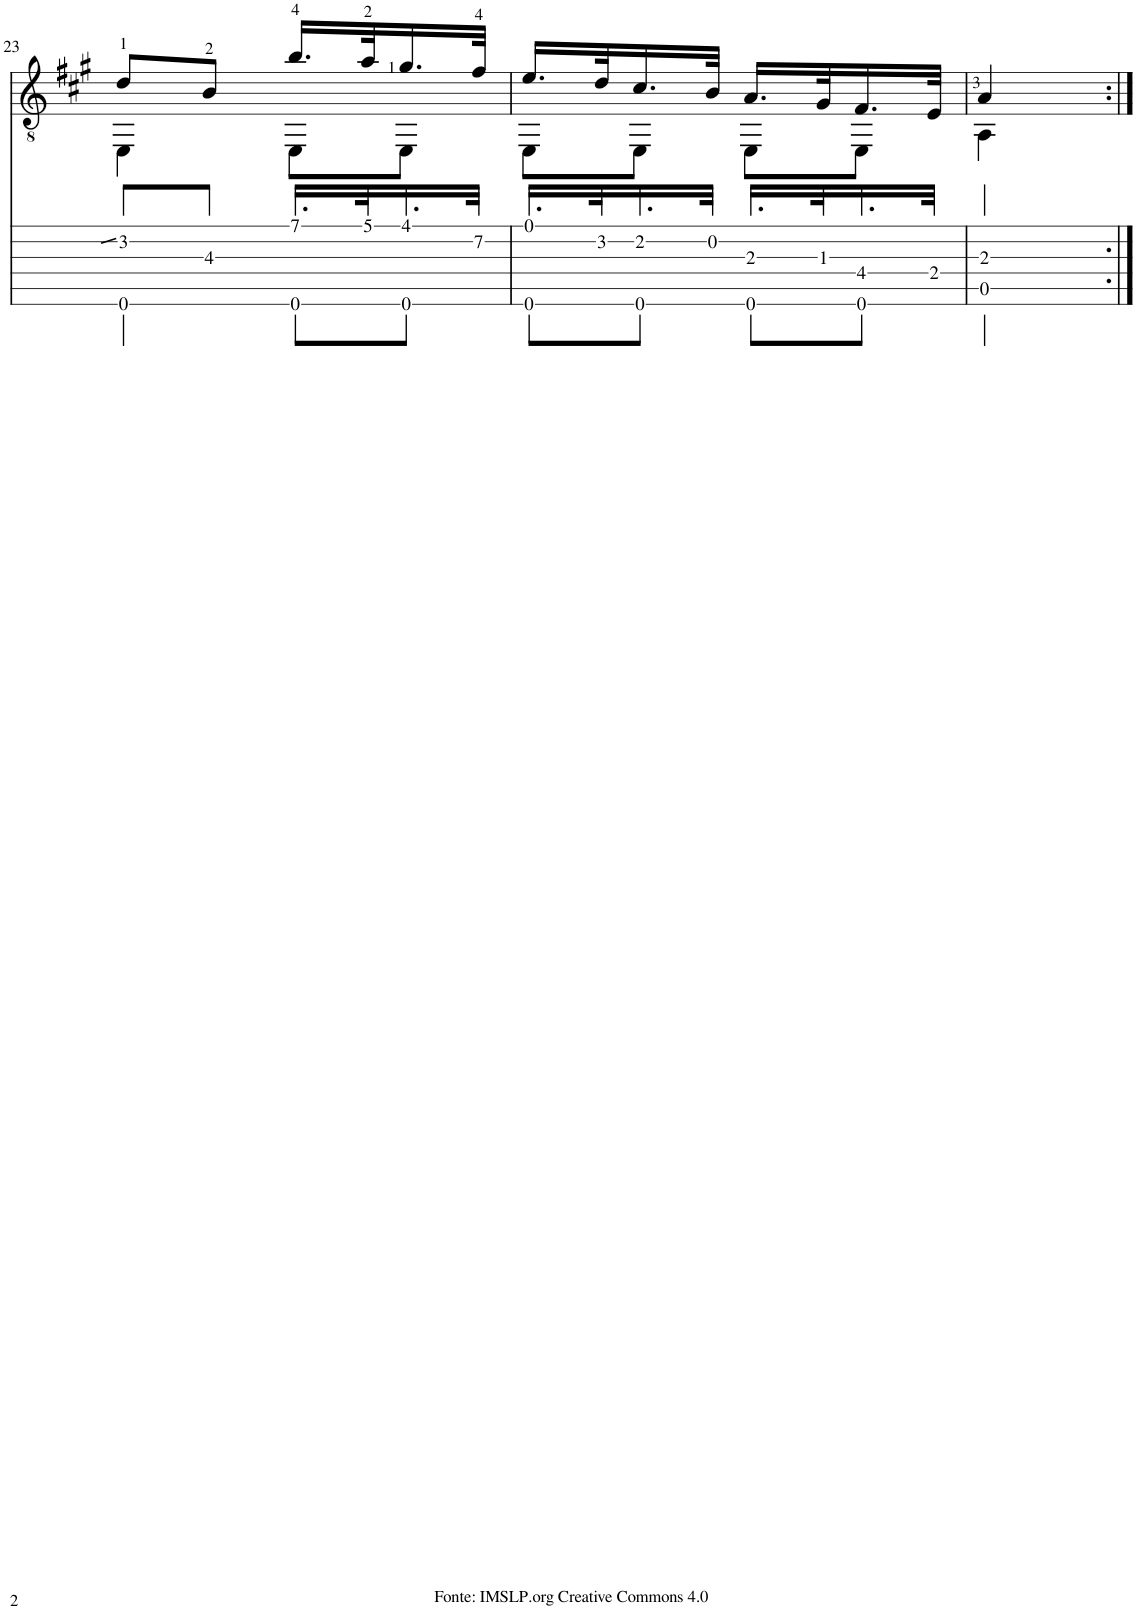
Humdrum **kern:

**kern	**kern
*part2	*part1
*staff2	*staff1
*I"Chitarra classica (Intavolatura)	*I"Classical Guitar
!!LO:PB:g=z
*	*clefGv2
*k[f#c#g#]	*k[f#c#g#]
*M2/4	*M2/4
=23	=23
*^	*^
8d/L	4EE\	8d/L	4EE\
8B/J	.	8B/J	.
16.b/LL	8EE\L	16.b/LL	8EE\L
32a/K	.	32a/K	.
16.g#/	8EE\J	16.g#/	8EE\J
32f#/JJk	.	32f#/JJk	.
=24	=24	=24	=24
16.e/LL	8EE\L	16.e/LL	8EE\L
32d/K	.	32d/K	.
16.c#/	8EE\J	16.c#/	8EE\J
32B/JJk	.	32B/JJk	.
16.A/LL	8EE\L	16.A/LL	8EE\L
32G#/K	.	32G#/K	.
16.F#/	8EE\J	16.F#/	8EE\J
32E/JJk	.	32E/JJk	.
=25	=25	=25	=25
4A/	4AA\	4A/	4AA\
*v	*v	*	*
*	*v	*v
=:|!	=:|!
*-	*-
